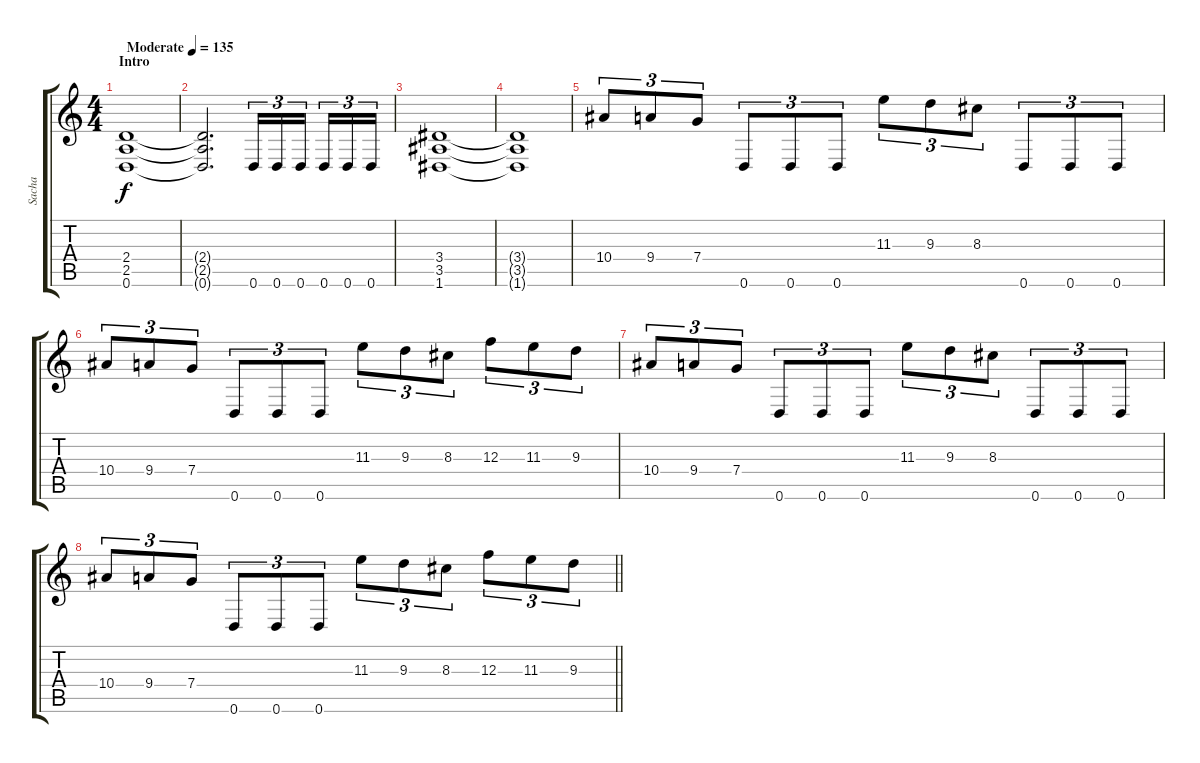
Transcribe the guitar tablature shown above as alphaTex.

\track ("Sacha" "Sacha") {instrument distortionguitar}
\staff {score tabs}
\tuning (D4 A3 F3 C3 G2 D2) {hide}
\ts (4 4)
\section ("" "Intro")
\tempo (135 "Moderate")
\clef g2
\ks c
(2.4 2.5 0.6).1{dy f instrument distortionguitar} |
(2.4{t} 2.5{t} 0.6{t}).2{d} 0.6.16{tu (3 2)} 0.6.16{tu (3 2)} 0.6.16{tu (3 2) beam splitsecondary} 0.6.16{tu (3 2)} 0.6.16{tu (3 2)} 0.6.16{tu (3 2)} |
(3.4 3.5 1.6).1 |
(3.4{t} 3.5{t} 1.6{t}).1 |
10.4.8{tu (3 2)} 9.4.8{tu (3 2)} 7.4.8{tu (3 2)} 0.6.8{tu (3 2)} 0.6.8{tu (3 2)} 0.6.8{tu (3 2)} 11.3.8{tu (3 2)} 9.3.8{tu (3 2)} 8.3.8{tu (3 2)} 0.6.8{tu (3 2)} 0.6.8{tu (3 2)} 0.6.8{tu (3 2)} |
10.4.8{tu (3 2)} 9.4.8{tu (3 2)} 7.4.8{tu (3 2)} 0.6.8{tu (3 2)} 0.6.8{tu (3 2)} 0.6.8{tu (3 2)} 11.3.8{tu (3 2)} 9.3.8{tu (3 2)} 8.3.8{tu (3 2)} 12.3.8{tu (3 2)} 11.3.8{tu (3 2)} 9.3.8{tu (3 2)} |
10.4.8{tu (3 2)} 9.4.8{tu (3 2)} 7.4.8{tu (3 2)} 0.6.8{tu (3 2)} 0.6.8{tu (3 2)} 0.6.8{tu (3 2)} 11.3.8{tu (3 2)} 9.3.8{tu (3 2)} 8.3.8{tu (3 2)} 0.6.8{tu (3 2)} 0.6.8{tu (3 2)} 0.6.8{tu (3 2)} |
\barLineRight lightlight
10.4.8{tu (3 2)} 9.4.8{tu (3 2)} 7.4.8{tu (3 2)} 0.6.8{tu (3 2)} 0.6.8{tu (3 2)} 0.6.8{tu (3 2)} 11.3.8{tu (3 2)} 9.3.8{tu (3 2)} 8.3.8{tu (3 2)} 12.3.8{tu (3 2)} 11.3.8{tu (3 2)} 9.3.8{tu (3 2)}
